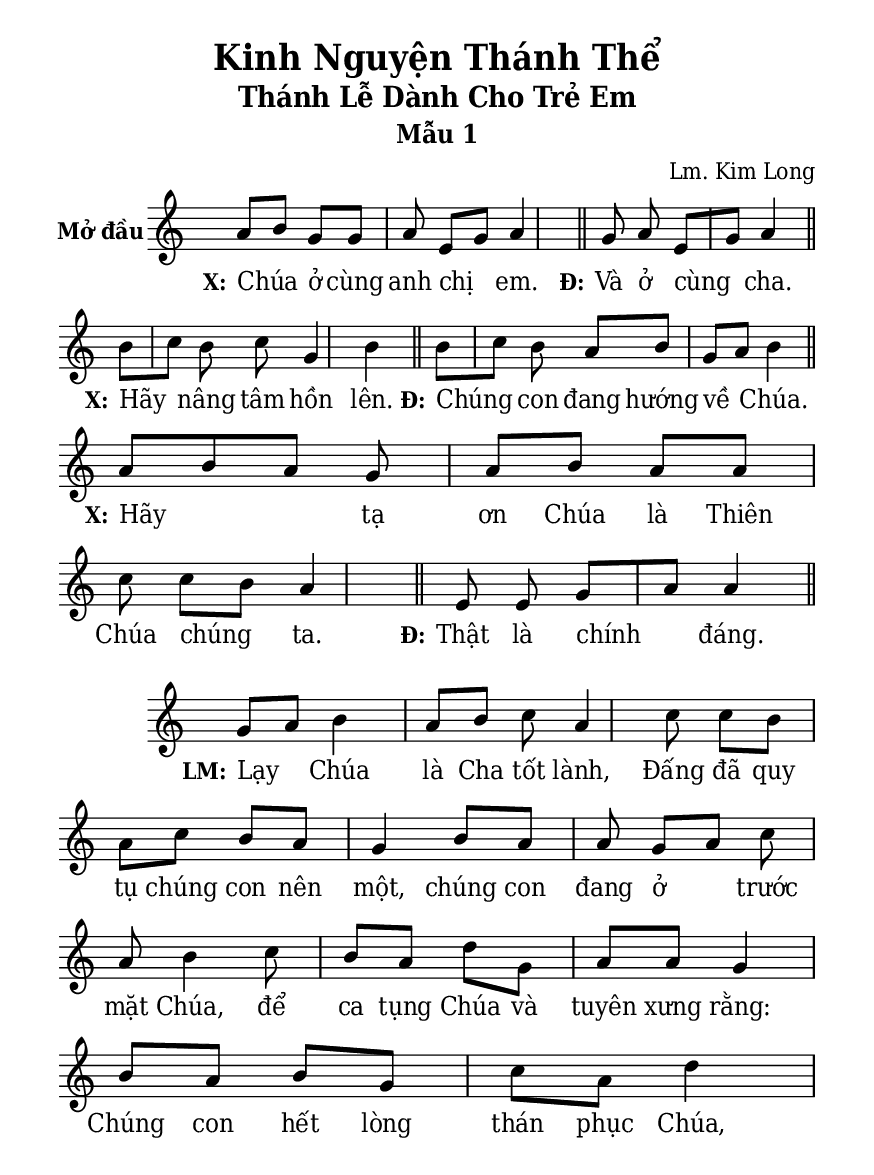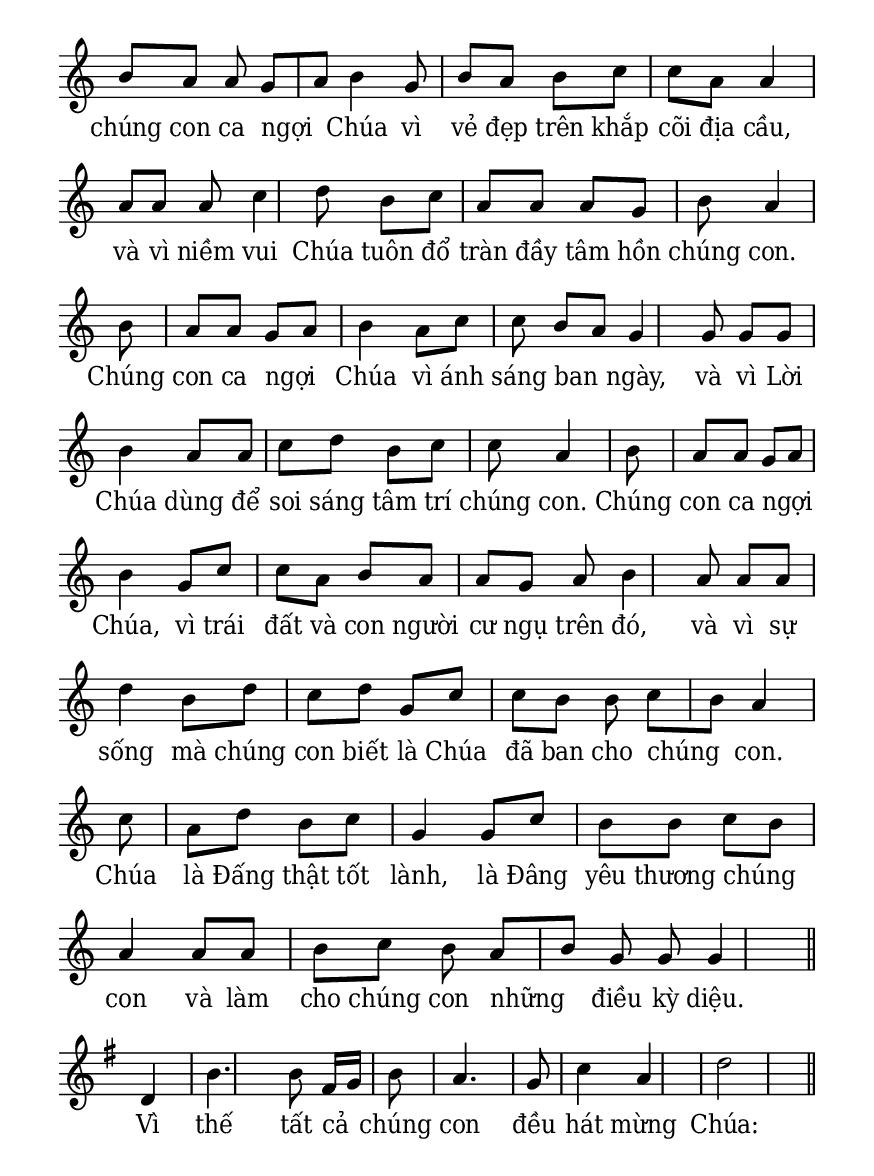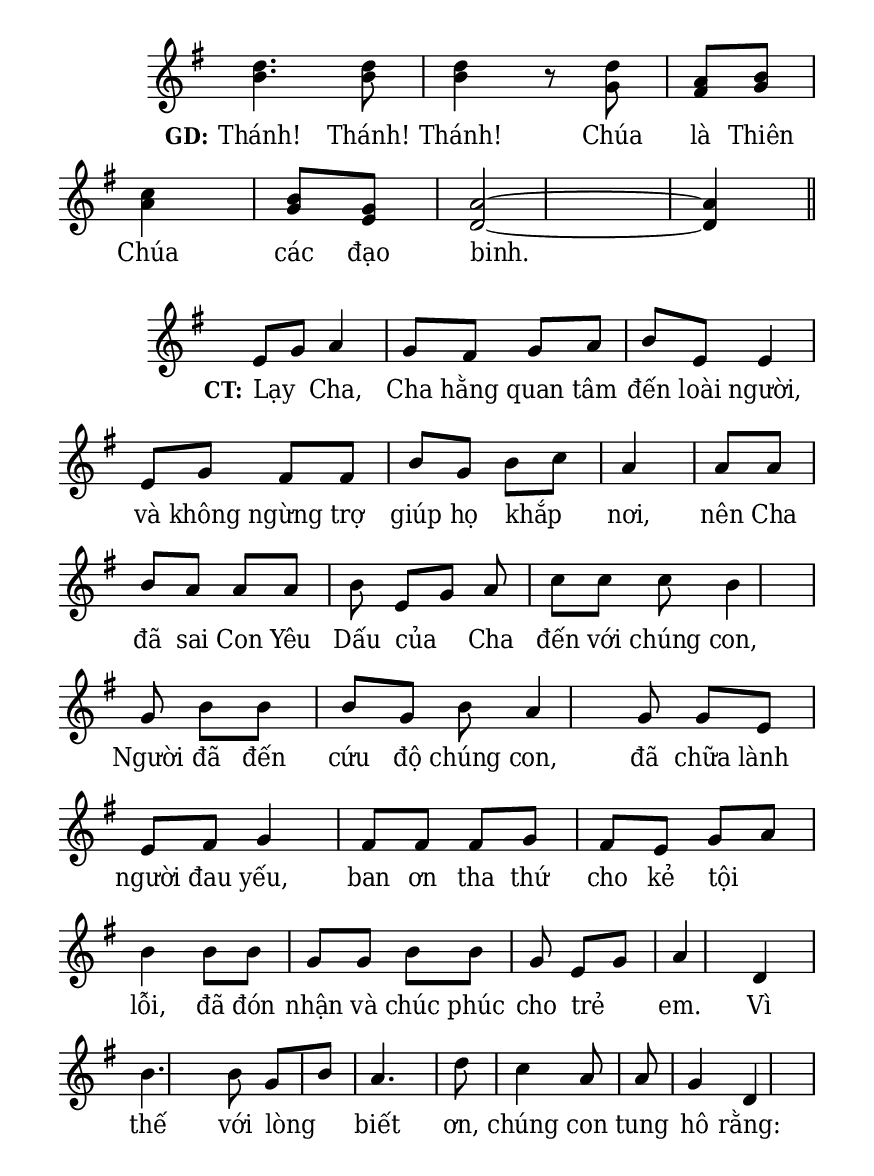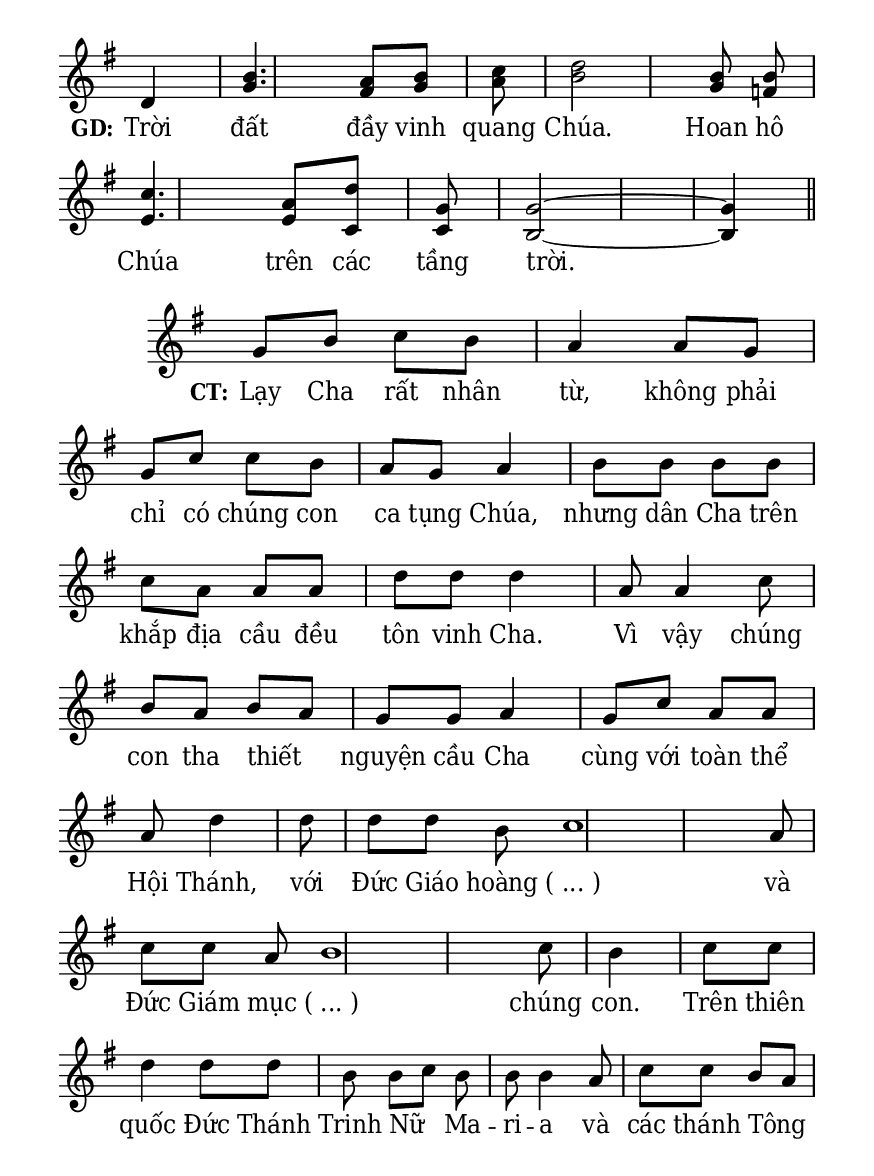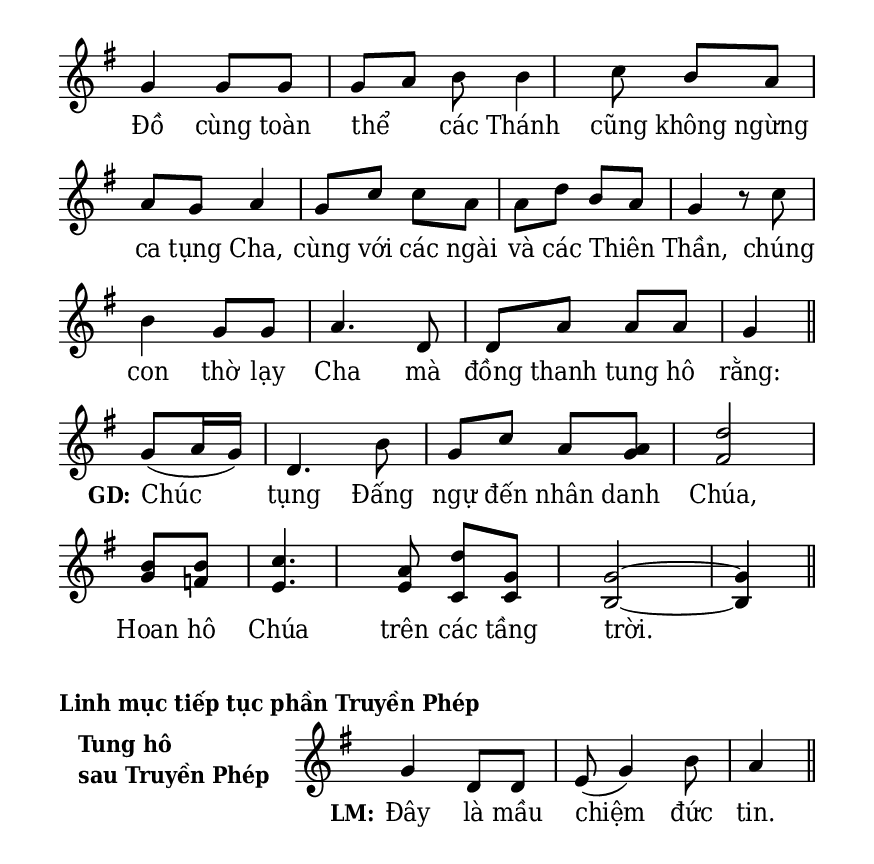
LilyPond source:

% Cài đặt chung
\version "2.22.1"
\include "english.ly"

\header {
  title = "Kinh Nguyện Thánh Thể"
  subtitle = \markup { \huge \bold "Thánh Lễ Dành Cho Trẻ Em" }
  subsubtitle = \markup { \large \bold "Mẫu 1" }
  composer = "Lm. Kim Long"
  %arranger = " "
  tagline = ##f
}

% Nhạc
nhacMauMot = \relative c'' {
  \key c \major \time 2/4
  a8 \hide ([b]) g g a e \hide ([g]) a4 \bar "||"
  g8 a e \hide ([g]) a4 \bar "||" \break
  b8 \hide ([c]) b c g4 b \bar "||"
  b8 \hide ([c]) b a b g \hide ([a]) b4 \bar "||" \break
  a8 \hide ([b a]) g a b a a c c \hide ([b]) a4 \bar "||"
  e8 e g \hide ([a]) a4 \bar "||"
}

nhacMauHai = \relative c'' {
  \key c \major \time 2/4
  g8 \hide ([a]) b4 a8 b c a4 c8 c b a c b a g4 b8 a
  a g \hide ([a]) c a b4 c8 b a d g, a a g4 b8 a b
  g c a d4 \bar "|" b8 a a g \hide ([a]) b4 g8 b a b c c a
  a4 a8 a a c4 d8 b c a a a g b a4 \bar "|" b8 a a g \hide ([a])
  b4 a8 c c b \hide ([a]) g4 g8 g g b4 a8 a c d b c c a4 \bar "|"
  b8 a a g \hide ([a]) b4 g8 c c a b a a g a b4 a8 a a
  d4 b8 d c d g, c c b b c \hide ([b]) a4 \bar "|" c8 a d b c g4
  g8 c b b c \hide ([b]) a4 a8 a b c b a \hide ([b]) g g g4 \bar "||" \break
  
  \set Staff.explicitKeySignatureVisibility = #end-of-line-invisible
  \key g \major
  d4 \bar "|" b'4. b8 fs16 \hide ([g]) b8 \bar "|"
  a4. g8 \bar "|"
  c4 a \bar "|"
  d2 \bar "||"
}

nhacMauBa = \relative c'' {
  \key g \major \time 2/4
  <<
    {
      d4. d8 \bar "|"
      d4 r8 d a [b] \bar "|"
      c4 b8 [g] \bar "|"
      a2 ~ \bar "|"
      a4 \bar "||"
    }
    {
      b4. b8
      b4 r8 g fs g
      a4 g8 e
      d2 ~
      d4
    }
  >>
}

nhacMauBon = \relative c' {
  \key g \major \time 2/4
  e8 \hide ([g]) a4 g8 fs g a b e, e4 e8 g fs fs b g b \hide ([c]) a4 \bar "|"
  a8 a b a a a b e, \hide ([g]) a c c c b4 \bar "|" g8 b b b g
  b a4 g8 g e e fs g4 fs8 fs fs g fs e g \hide ([a]) b4 b8 b
  g g b b g e \hide ([g]) \bar "|" a4 d, \bar "|"
  b'4. b8 g \hide ([b]) \bar "|" a4. d8 \bar "|"
  c4 a8 a \bar "|"
  g4 d \bar "|" \break
  
  d4 \bar "|"
  <<
    {
      b'4. a8 b c \bar "|"
      d2 b8 b \bar "|"
      c4. a8 d g, \bar "|"
      g2 ~ \bar "|"
      g4 \bar "||"
    }
    {
      g4. fs8 g a
      b2 g8 f!
      e4. e8 c c
      b2 ~
      b4
    }
  >>
}

nhacMauNam = \relative c'' {
  \key g \major \time 2/4
  g8 b c b a4 a8 g g c c b a g a4 b8 b b
  b c a a a d d d4 \bar "|"
  a8 a4 c8 b a b \hide ([a]) g g a4 g8
  c a a a d4 \bar "|" d8 d d b c1 a8 c c a b1 c8
  b4 \bar "|" c8 c d4 d8 d b b \hide ([c]) b b b4 a8 c c b \hide ([a]) g4
  g8 g g \hide ([a]) b b4 c8 b a a g a4 g8 c c a a
  d b \hide ([a]) \bar "|" g4 r8 c \bar "|" b4 g8 g \bar "|"
  a4. d,8 \bar "|" d8 a' a a \bar "|" g4 \bar "||" \break
  
  g8 ([a16 g]) d4. b'8 \bar "|"
  g [c] a [
  <<
    {
      a] \bar "|"
      d2 b8 [b] \bar "|"
      c4. a8 d [g,] \bar "|"
      g2 ~ \bar "|"
      g4 \bar "||"
    }
    {
      g8
      fs2 g8 f!
      e4. e8 c c
      b2 ~
      b4
    }
  >>
}

nhacMauSau = \relative c'' {
  \key g \major \time 2/4
  g4 d8 [d] \bar "|"
  e (g4) b8 \bar "|"
  a4 \bar "||" \break
  <<
    {
    }
    {
    }
  >>
}

nhacMauBay = \relative c'' {
  
}

nhacMauTam = \relative c'' {
  
}

nhacMauChin = \relative c'' {
  
}

nhacMauMuoi = \relative c'' {
  
}

% Lời
loiMauMot = \lyricmode {
  \set stanza = "X:"
  Chúa ở cùng anh chị em.
  \set stanza = "Đ:"
  Và ở cùng cha.
  \set stanza = "X:"
  Hãy nâng tâm hồn lên.
  \set stanza = "Đ:"
  Chúng con đang hướng về Chúa.
  \set stanza = "X:"
  Hãy tạ ơn Chúa là Thiên Chúa chúng ta.
  \set stanza = "Đ:"
  Thật là chính đáng.
}

loiMauHai = \lyricmode {
  \set stanza = "LM:"
  Lạy Chúa là Cha tốt lành, Đấng đã quy tụ chúng con nên một,
  chúng con đang ở trước mặt Chúa, để ca tụng Chúa
  và tuyên xưng rằng: Chúng con hết lòng thán phục Chúa,
  chúng con ca ngợi Chúa vì vẻ đẹp trên khắp cõi địa cầu,
  và vì niềm vui Chúa tuôn đổ tràn đầy tâm hồn chúng con.
  Chúng con ca ngợi Chúa vì ánh sáng ban ngày,
  và vì Lời Chúa dùng để soi sáng tâm trí chúng con.
  Chúng con ca ngợi Chúa, vì trái đất và con người cư ngụ trên đó,
  và vì sự sống mà chúng con biết là Chúa đã ban cho chúng con.
  Chúa là Đấng thật tốt lành, là Đâng yêu thương chúng con
  và làm cho chúng con những điều kỳ diệu.
  Vì thế tất cả chúng con đều hát mừng Chúa:
}

loiMauBa = \lyricmode {
  \set stanza = "GD:"
  Thánh! Thánh! Thánh!
  Chúa là Thiên Chúa các đạo binh.
}

loiMauBon = \lyricmode {
  \set stanza = "CT:"
  Lạy Cha, Cha hằng quan tâm đến loài người,
  và không ngừng trợ giúp họ khắp nơi,
  nên Cha đã sai Con Yêu Dấu của Cha đến với chúng con,
  Người đã đến cứu độ chúng con, đã chữa lành người đau yếu,
  ban ơn tha thứ cho kẻ tội lỗi,
  đã đón nhận và chúc phúc cho trẻ em.
  Vì thế với lòng biết ơn, chúng con tung hô rằng:
  \set stanza = "GD:"
  Trời đất đầy vinh quang Chúa. Hoan hô Chúa trên các tầng trời.
}

loiMauNam = \lyricmode {
  \set stanza = "CT:"
  Lạy Cha rất nhân từ, không phải chỉ có chúng con ca tụng Chúa,
  nhưng dân Cha trên khắp địa cầu đều tôn vinh Cha.
  Vì vậy chúng con tha thiết nguyện cầu Cha cùng với toàn thể Hội Thánh,
  với Đức Giáo hoàng "( ... )" và Đức Giám mục "( ... )" chúng con.
  Trên thiên quốc Đức Thánh Trinh Nữ Ma -- ri -- a và các thánh Tông Đồ
  cùng toàn thể các Thánh cũng không ngừng ca tụng Cha,
  cùng với các ngài và các Thiên Thần, chúng con thờ lạy Cha
  mà đồng thanh tung hô rằng:
  \set stanza = "GD:"
  Chúc tụng Đấng ngự đến nhân danh Chúa,
  Hoan hô Chúa trên các tầng trời.
}

loiMauSau = \lyricmode {
  \set stanza = "LM:"
  Đây là mầu chiệm đức tin.
}

loiMauBay = \lyricmode {
  \set stanza = "GD:"
  Đức Ki -- tô đã chết vì chúng con và đã sống lại,
  chúng con đợi chờ Người đến trong vinh quang.
}

loiMauTam = \lyricmode {
  Lạy Chúa, chúng con loan truyền Chúa chịu chết
  và tuyên xưng Chúa sống lại cho tới khi Chúa đến.
}

loiMauChin = \lyricmode {
  Lạy Chúa mỗi lần ăn bánh và uống chén này,
  chúng con loan truyền Chúa chịu chết cho tới khi Chúa đến.
}

loiMauMuoi = \lyricmode {
  Lạy Chúa Cứu Thế, Chúa đã dùng Thánh giá và sự phục sinh của Chúa
  để giải thoát chúng con, xin cứu độ chúng con.
}

% Dàn trang
\paper {
  #(set-paper-size "a5")
  top-margin = 10\mm
  bottom-margin = 10\mm
  left-margin = 10\mm
  right-margin = 10\mm
  indent = #0
  #(define fonts
	 (make-pango-font-tree "Deja Vu Serif Condensed"
	 		       "Deja Vu Serif Condensed"
			       "Deja Vu Serif Condensed"
			       (/ 20 20)))
  print-page-number = ##f
}

TongNhip = {
}

% Đổi kích thước nốt cho bè phụ
notBePhu =
#(define-music-function (font-size music) (number? ly:music?)
   (for-some-music
     (lambda (m)
       (if (music-is-of-type? m 'rhythmic-event)
           (begin
             (set! (ly:music-property m 'tweaks)
                   (cons `(font-size . ,font-size)
                         (ly:music-property m 'tweaks)))
             #t)
           #f))
     music)
   music)

\score {
  <<
    \new Staff \with {
      instrumentName = \markup { \bold "Mở đầu" }} <<
        \clef treble
        \new Voice = beSop {
          \nhacMauMot
        }
      \new Lyrics \lyricsto beSop \loiMauMot
    >>
  >>
  \layout {
    indent = 15
    \override Staff.TimeSignature.transparent = ##t
    \override Lyrics.LyricSpace.minimum-distance = #0.4
    \override Score.BarNumber.break-visibility = ##(#f #f #f)
    \override Score.SpacingSpanner.uniform-stretching = ##t
    \set Score.defaultBarType = ""
    \set Score.barAlways = ##t
    ragged-last = ##f
  }
}

\score {
  <<
    \new Staff <<
        \clef treble
        \new Voice = beSop {
          \nhacMauHai
        }
      \new Lyrics \lyricsto beSop \loiMauHai
    >>
  >>
  \layout {
    indent = 15
    \override Staff.TimeSignature.transparent = ##t
    \override Lyrics.LyricSpace.minimum-distance = #0.7
    \override Score.BarNumber.break-visibility = ##(#f #f #f)
    \override Score.SpacingSpanner.uniform-stretching = ##t
    \override LyricHyphen.minimum-distance = #1.5
    \set Score.defaultBarType = ""
    \set Score.barAlways = ##t
    ragged-last = ##f
  }
}

\score {
  <<
    \new Staff <<
        \clef treble
        \new Voice = beSop {
          \nhacMauBa
        }
      \new Lyrics \lyricsto beSop \loiMauBa
    >>
  >>
  \layout {
    indent = 15
    \override Staff.TimeSignature.transparent = ##t
    \override Lyrics.LyricSpace.minimum-distance = #0.7
    \override Score.BarNumber.break-visibility = ##(#f #f #f)
    \override Score.SpacingSpanner.uniform-stretching = ##t
    \set Score.defaultBarType = ""
    \set Score.barAlways = ##t
    ragged-last = ##f
  }
}

\score {
  <<
    \new Staff <<
        \clef treble
        \new Voice = beSop {
          \nhacMauBon
        }
      \new Lyrics \lyricsto beSop \loiMauBon
    >>
  >>
  \layout {
    indent = 15
    \override Staff.TimeSignature.transparent = ##t
    \override Lyrics.LyricSpace.minimum-distance = #0.7
    \override Score.BarNumber.break-visibility = ##(#f #f #f)
    \override Score.SpacingSpanner.uniform-stretching = ##t
    \set Score.defaultBarType = ""
    \set Score.barAlways = ##t
    ragged-last = ##f
  }
}

\score {
  <<
    \new Staff <<
        \clef treble
        \new Voice = beSop {
          \nhacMauNam
        }
      \new Lyrics \lyricsto beSop \loiMauNam
    >>
  >>
  \layout {
    indent = 15
    \override Staff.TimeSignature.transparent = ##t
    \override Lyrics.LyricSpace.minimum-distance = #0.7
    \override Score.BarNumber.break-visibility = ##(#f #f #f)
    \override Score.SpacingSpanner.uniform-stretching = ##t
    \set Score.defaultBarType = ""
    \set Score.barAlways = ##t
    ragged-last = ##f
  }
}

\markup {
  \vspace #2
  \bold "Linh mục tiếp tục phần Truyền Phép"
}

\score {
  <<
    \new Staff \with {
      instrumentName = \markup {
         
        \column {
          \line { \bold "Tung hô" }
          \line { \bold "sau Truyền Phép" }
        }
      }
    } <<
        \clef treble
        \new Voice = beSop {
          \nhacMauSau
        }
      \new Lyrics \lyricsto beSop \loiMauSau
    >>
  >>
  \layout {
    indent = 40
    \override Staff.TimeSignature.transparent = ##t
    \override Lyrics.LyricSpace.minimum-distance = #0.7
    \override Score.BarNumber.break-visibility = ##(#f #f #f)
    \override Score.SpacingSpanner.uniform-stretching = ##t
    \set Score.defaultBarType = ""
    \set Score.barAlways = ##t
    ragged-last = ##f
  }
}

\score {
  <<
    \new Staff <<
        \clef treble
        \new Voice = beSop {
          \nhacMauBay
        }
      \new Lyrics \lyricsto beSop \loiMauBay
    >>
  >>
  \layout {
    indent = 15
    \override Staff.TimeSignature.transparent = ##t
    \override Lyrics.LyricSpace.minimum-distance = #0.7
    \override Score.BarNumber.break-visibility = ##(#f #f #f)
    \override Score.SpacingSpanner.uniform-stretching = ##t
    \set Score.defaultBarType = ""
    \set Score.barAlways = ##t
    ragged-last = ##f
  }
}

\score {
  <<
    \new Staff <<
        \clef treble
        \new Voice = beSop {
          \nhacMauTam
        }
      \new Lyrics \lyricsto beSop \loiMauTam
    >>
  >>
  \layout {
    indent = 15
    \override Staff.TimeSignature.transparent = ##t
    \override Lyrics.LyricSpace.minimum-distance = #0.7
    \override Score.BarNumber.break-visibility = ##(#f #f #f)
    \override Score.SpacingSpanner.uniform-stretching = ##t
    \set Score.defaultBarType = ""
    \set Score.barAlways = ##t
    ragged-last = ##f
  }
}

\score {
  <<
    \new Staff <<
        \clef treble
        \new Voice = beSop {
          \nhacMauChin
        }
      \new Lyrics \lyricsto beSop \loiMauChin
    >>
  >>
  \layout {
    indent = 15
    \override Staff.TimeSignature.transparent = ##t
    \override Lyrics.LyricSpace.minimum-distance = #0.7
    \override Score.BarNumber.break-visibility = ##(#f #f #f)
    \override Score.SpacingSpanner.uniform-stretching = ##t
    \set Score.defaultBarType = ""
    \set Score.barAlways = ##t
    ragged-last = ##f
  }
}

\score {
  <<
    \new Staff <<
        \clef treble
        \new Voice = beSop {
          \nhacMauMuoi
        }
      \new Lyrics \lyricsto beSop \loiMauMuoi
    >>
  >>
  \layout {
    indent = 15
    \override Staff.TimeSignature.transparent = ##t
    \override Lyrics.LyricSpace.minimum-distance = #0.7
    \override Score.BarNumber.break-visibility = ##(#f #f #f)
    \override Score.SpacingSpanner.uniform-stretching = ##t
    \set Score.defaultBarType = ""
    \set Score.barAlways = ##t
    ragged-last = ##f
  }
}
